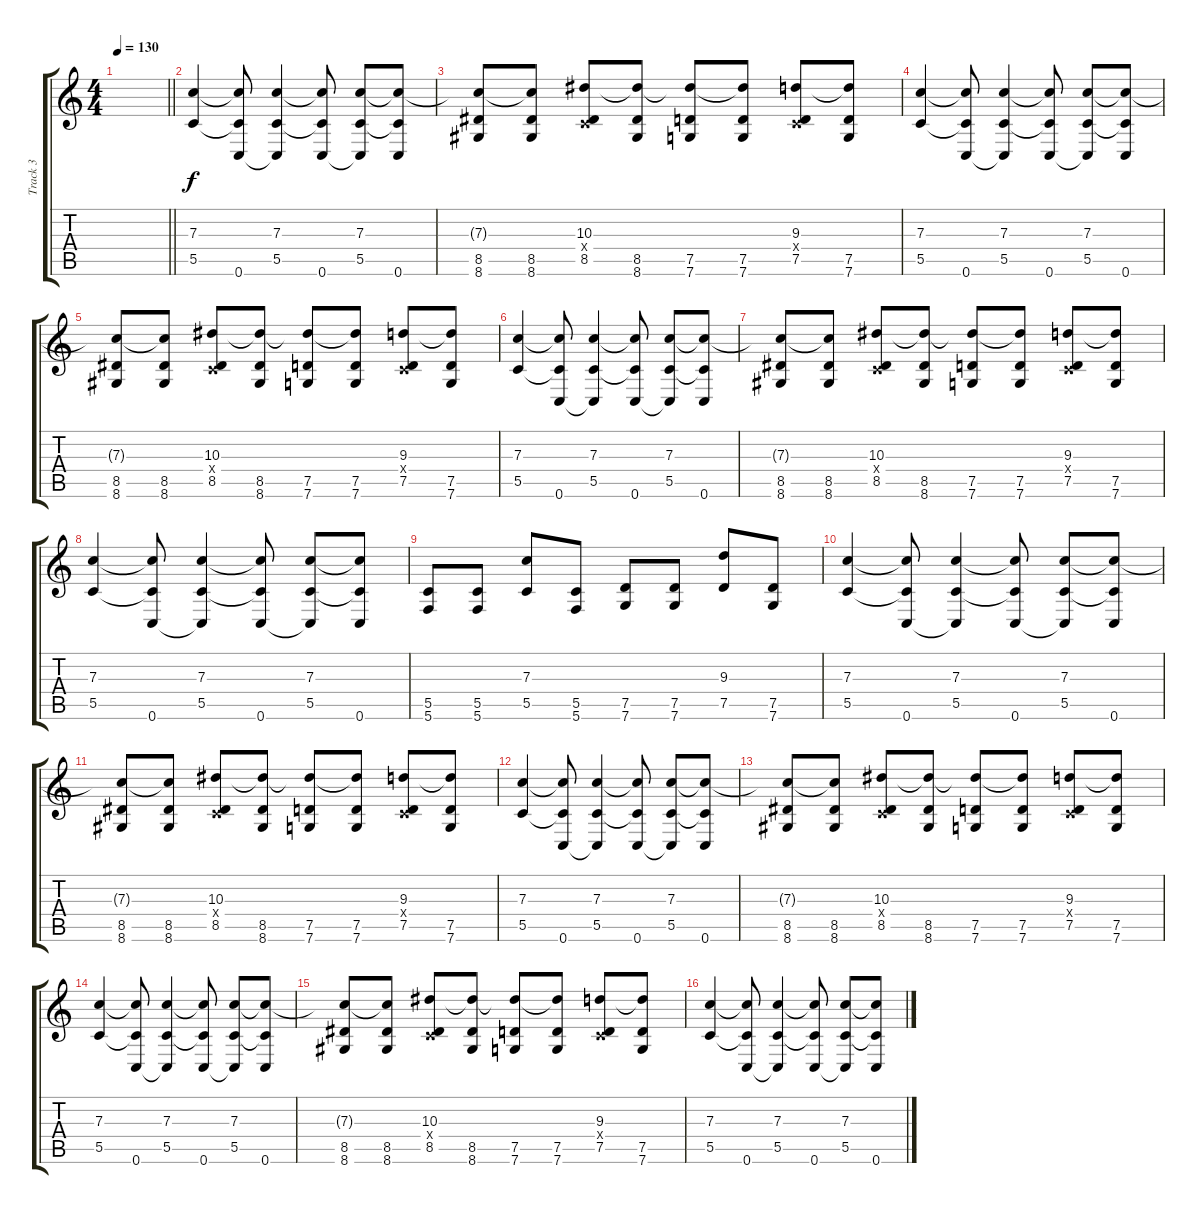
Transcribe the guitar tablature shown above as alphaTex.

\track ("Track 3" "Track 3") {instrument distortionguitar}
\staff {score tabs}
\tuning (D4 A3 F3 C3 G2 C2) {hide}
\ts (4 4)
\tempo 130
\clef g2
\barLineRight lightlight
\ks c
|
\section ("" "")
(7.3 5.5).4 (7.3{t} 5.5{t} 0.6).8 (7.3 5.5 0.6{t}).4 (7.3{t} 5.5{t} 0.6).8 (7.3 5.5 0.6{t}).8 (7.3{t} 5.5{t} 0.6).8 |
(7.3{t} 8.5 8.6).8 (7.3{t} 8.5 8.6).8 (10.3 0.4{x} 8.5).8 (10.3{t} 8.5 8.6).8 (10.3{t} 7.5 7.6).8 (10.3{t} 7.5 7.6).8 (9.3 0.4{x} 7.5).8 (9.3{t} 7.5 7.6).8 |
(7.3 5.5).4 (7.3{t} 5.5{t} 0.6).8 (7.3 5.5 0.6{t}).4 (7.3{t} 5.5{t} 0.6).8 (7.3 5.5 0.6{t}).8 (7.3{t} 5.5{t} 0.6).8 |
(7.3{t} 8.5 8.6).8 (7.3{t} 8.5 8.6).8 (10.3 0.4{x} 8.5).8 (10.3{t} 8.5 8.6).8 (10.3{t} 7.5 7.6).8 (10.3{t} 7.5 7.6).8 (9.3 0.4{x} 7.5).8 (9.3{t} 7.5 7.6).8 |
(7.3 5.5).4 (7.3{t} 5.5{t} 0.6).8 (7.3 5.5 0.6{t}).4 (7.3{t} 5.5{t} 0.6).8 (7.3 5.5 0.6{t}).8 (7.3{t} 5.5{t} 0.6).8 |
(7.3{t} 8.5 8.6).8 (7.3{t} 8.5 8.6).8 (10.3 0.4{x} 8.5).8 (10.3{t} 8.5 8.6).8 (10.3{t} 7.5 7.6).8 (10.3{t} 7.5 7.6).8 (9.3 0.4{x} 7.5).8 (9.3{t} 7.5 7.6).8 |
(7.3 5.5).4 (7.3{t} 5.5{t} 0.6).8 (7.3 5.5 0.6{t}).4 (7.3{t} 5.5{t} 0.6).8 (7.3 5.5 0.6{t}).8 (7.3{t} 5.5{t} 0.6).8 |
(5.5 5.6).8 (5.5 5.6).8 (7.3 5.5).8 (5.5 5.6).8 (7.5 7.6).8 (7.5 7.6).8 (9.3 7.5).8 (7.5 7.6).8 |
(7.3 5.5).4 (7.3{t} 5.5{t} 0.6).8 (7.3 5.5 0.6{t}).4 (7.3{t} 5.5{t} 0.6).8 (7.3 5.5 0.6{t}).8 (7.3{t} 5.5{t} 0.6).8 |
(7.3{t} 8.5 8.6).8 (7.3{t} 8.5 8.6).8 (10.3 0.4{x} 8.5).8 (10.3{t} 8.5 8.6).8 (10.3{t} 7.5 7.6).8 (10.3{t} 7.5 7.6).8 (9.3 0.4{x} 7.5).8 (9.3{t} 7.5 7.6).8 |
(7.3 5.5).4 (7.3{t} 5.5{t} 0.6).8 (7.3 5.5 0.6{t}).4 (7.3{t} 5.5{t} 0.6).8 (7.3 5.5 0.6{t}).8 (7.3{t} 5.5{t} 0.6).8 |
(7.3{t} 8.5 8.6).8 (7.3{t} 8.5 8.6).8 (10.3 0.4{x} 8.5).8 (10.3{t} 8.5 8.6).8 (10.3{t} 7.5 7.6).8 (10.3{t} 7.5 7.6).8 (9.3 0.4{x} 7.5).8 (9.3{t} 7.5 7.6).8 |
(7.3 5.5).4 (7.3{t} 5.5{t} 0.6).8 (7.3 5.5 0.6{t}).4 (7.3{t} 5.5{t} 0.6).8 (7.3 5.5 0.6{t}).8 (7.3{t} 5.5{t} 0.6).8 |
(7.3{t} 8.5 8.6).8 (7.3{t} 8.5 8.6).8 (10.3 0.4{x} 8.5).8 (10.3{t} 8.5 8.6).8 (10.3{t} 7.5 7.6).8 (10.3{t} 7.5 7.6).8 (9.3 0.4{x} 7.5).8 (9.3{t} 7.5 7.6).8 |
(7.3 5.5).4 (7.3{t} 5.5{t} 0.6).8 (7.3 5.5 0.6{t}).4 (7.3{t} 5.5{t} 0.6).8 (7.3 5.5 0.6{t}).8 (7.3{t} 5.5{t} 0.6).8
